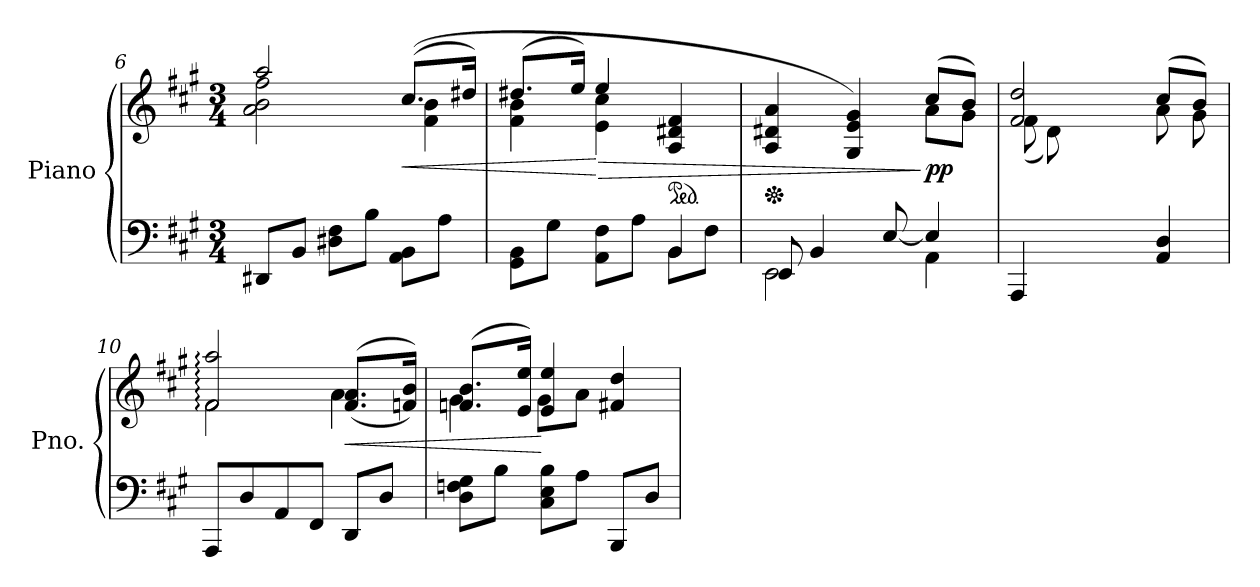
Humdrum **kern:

**kern	**kern	**dynam
*part1	*part1	*part1
*staff2	*staff1	*staff1/2
*I"Piano	*	*
*I'Pno.	*	*
*clefF4	*clefG2	*
*k[f#c#g#]	*k[f#c#g#]	*
*M3/4	*M3/4	*
=6	=6	=6
*	*^	*
8DD#X/L	2aa/	2a\ 2b\ 2ff#\	.
8BB/J	.	.	.
8D#X\ 8F#\L	.	.	.
8B\J	.	.	.
!	!	!	!LO:HP:b
8AA\ 8BB\L	(>(>8.cc#/L	4f#\ 4b\	<
8A\J	.	.	.
.	16dd#X/Jk)	.	.
=7	=7	=7	=7
*^	*	*	*
2ryy	8GG#\ 8BB\L	(>8.dd#X/L	4f#\ 4b\	.
.	8G#\J	.	.	.
.	.	16ee/Jk)	.	.
!	!	!	!	!LO:HP:n=1:b
.	8AA\ 8F#\L	4ee/	4e\ 4cc#\	[ >
.	8A\J	.	.	.
*	*	*ped	*	*
4BB/	8BB\L	4A/ 4d#X/ 4f#/	4ryy	.
.	8F#\J	.	.	.
=8	=8	=8	=8	=8
*	*	*Xped	*	*
2EE\	8EE/	4A/ 4d#X/ 4a/	2ryy	.
.	4BB/	.	.	.
.	.	4G#/ 4e/ 4g#/)	.	.
.	[8E/	.	.	.
!	!	!	!	!LO:DY:n=1:b
4AA\	4E/]	(>8cc#/L	8a\L	] pp
.	.	8b/J)	8g#\J	.
=9	=9	=9	=9	=9
4ryy	4AAA/	2f#/ 2dd/	(<8f#\L	.
.	.	.	8d\)	.
8A/	4ryy	.	4ryy	.
8F#/J	.	.	.	.
4ryy	4AA/ 4D/	(>8cc#/L	8a\L	.
.	.	8b/J)	8g#\J	.
*v	*v	*	*	*
!!LO:LB:g=z	!!
=10	=10	=10	=10
8AAA/L	2f#/: 2aa/:	2f#\	.
8D/	.	.	.
8AA/	.	.	.
8FF#/J	.	.	.
!	!	!	!LO:HP:b
8DD/L	(>(>8.f#/ 8.a/L	4a\	<
8D/J	.	.	.
.	16fn/ 16b/Jk))	.	.
=11	=11	=11	=11
8D\ 8Fn\ 8G#\L	(>8.fn/ 8.b/L	4g#\	.
8B\J	.	.	.
.	16e/ 16ee/Jk)	.	.
8C#\ 8E\ 8B\L	4e/ 4ee/	8g#\L	[
8A\J	.	8a\J	.
8BBB/L	4f#X/ 4dd/	4ryy	.
8D/J	.	.	.
*	*v	*v	*
=	=	=
*-	*-	*-
